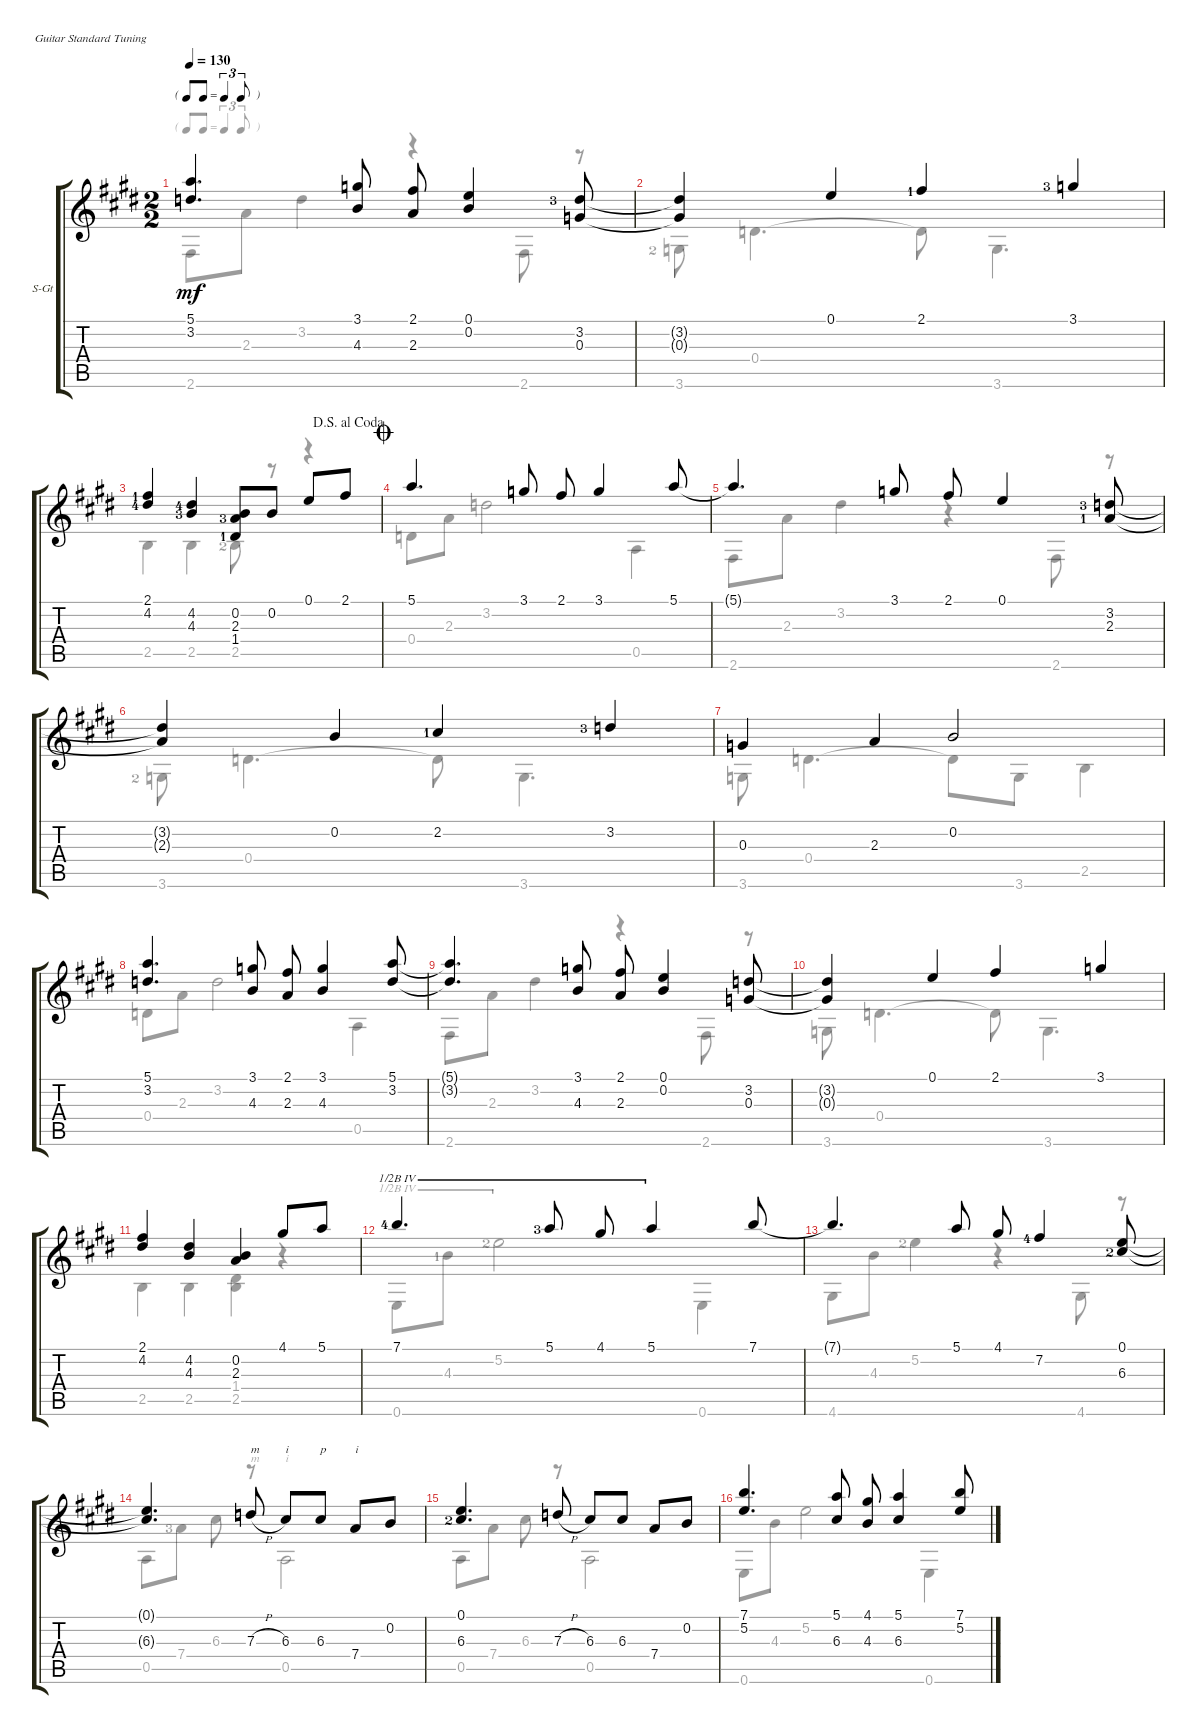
\defaultSystemsLayout 4
\bracketExtendMode groupsimilarinstruments
\firstSystemTrackNameOrientation horizontal
\otherSystemsTrackNameOrientation horizontal
\track ("Steel Guitar" "S-Gt") {multiBarRest instrument acousticguitarsteel}
\staff {score tabs}
\tuning (E4 B3 G3 D3 A2 E2)
\voice
\ts (2 2)
\tf triplet8th
\tempo 130
\clef g2
\ks e
(3.2{t} 5.1{t}).4{d dy mf} (3.1 4.3).8 (2.1 2.3).8 (0.1 0.2).4 (3.2{lf 4} 0.3).8 |
(0.3{t} 3.2{t}).4 0.1.4 2.1{lf 2}.4 3.1{lf 4}.4 |
\jump dalsegnoalcoda
(2.1{lf 2} 4.2{lf 5}).4 (4.2{lf 5} 4.3{lf 4}).4 (1.4{lf 2} 2.3{lf 4} 0.2).8 0.2.8 0.1.8 2.1.8 |
\jump coda
5.1.4{d} 3.1.8 2.1.8 3.1.4 5.1.8 |
5.1{t}.4{d} 3.1.8 2.1.8 0.1.4 (3.2{lf 4} 2.3{lf 2}).8 |
(2.3{t} 3.2{t}).4 0.2.4 2.2{lf 2}.4 3.2{lf 4}.4 |
0.3.4 2.3.4 0.2.2 |
(5.1 3.2).4{d} (3.1 4.3).8 (2.3 2.1).8 (3.1 4.3).4 (5.1 3.2).8 |
(3.2{t} 5.1{t}).4{d} (3.1 4.3).8 (2.3 2.1).8 (0.1 0.2).4 (3.2 0.3).8 |
(0.3{t} 3.2{t}).4 0.1.4 2.1.4 3.1.4 |
(2.1 4.2).4 (4.2 4.3).4 (2.3 0.2).4 4.1.8 5.1.8 |
7.1{lf 5}.4{d barre (4 half)} 5.1{lf 4}.8{barre (4 half)} 4.1.8{barre (4 half)} 5.1.4{barre (4 half)} 7.1.8 |
7.1{t}.4{d} 5.1.8 4.1.8 7.2{lf 5}.4 (0.1 6.3{lf 3}).8 |
(6.3{t} 0.1{t}).4{d} 7.3{h}.8{txt "m"} 6.3.8{txt "i"} 6.3.8{txt "p"} 7.4.8{txt "i"} 0.2.8 |
(0.1 6.3{lf 3}).4{d} 7.3{h}.8 6.3.8 6.3.8 7.4.8 0.2.8 |
(7.1 5.2).4{d} (5.1 6.3).8 (4.1 4.3).8 (5.1 6.3).4 (7.1 5.2).8
\voice
\clef g2
\ottava regular
\simile none
\ks e
2.6.8{dy mf} 2.3.8 3.2.4 r.4 2.6.8 r.8 |
3.6{lf 3}.8 0.4.4{d} 0.4{t}.8 3.6.4{d} |
2.5.4 2.5.4 2.5{lf 3}.8 r.8 r.4 |
0.4.8 2.3.8 3.2.2 0.5.4 |
2.6.8 2.3.8 3.2.4 r.4 2.6.8 r.8 |
3.6{lf 3}.8 0.4.4{d} 0.4{t}.8 3.6.4{d} |
3.6.8 0.4.4{d} 0.4{t}.8 3.6.8 2.5.4 |
0.4.8 2.3.8 3.2.2 0.5.4 |
2.6.8 2.3.8 3.2.4 r.4 2.6.8 r.8 |
3.6.8 0.4.4{d} 0.4{t}.8 3.6.4{d} |
2.5.4 2.5.4 (2.5 1.4).4 r.4 |
0.6.8{barre (4 half)} 4.3{lf 2}.8{barre (4 half)} 5.2{lf 3}.2{barre (4 half)} 0.6.4 |
4.6.8 4.3.8 5.2{lf 3}.4 r.4 4.6.8 r.8 |
0.5.8 7.4{lf 4}.8 6.3.8 r.8{txt "m"} 0.5.2{txt "i"} |
0.5.8 7.4.8 6.3.8 r.8 0.5.2 |
0.6.8 4.3.8 5.2.2 0.6.4
